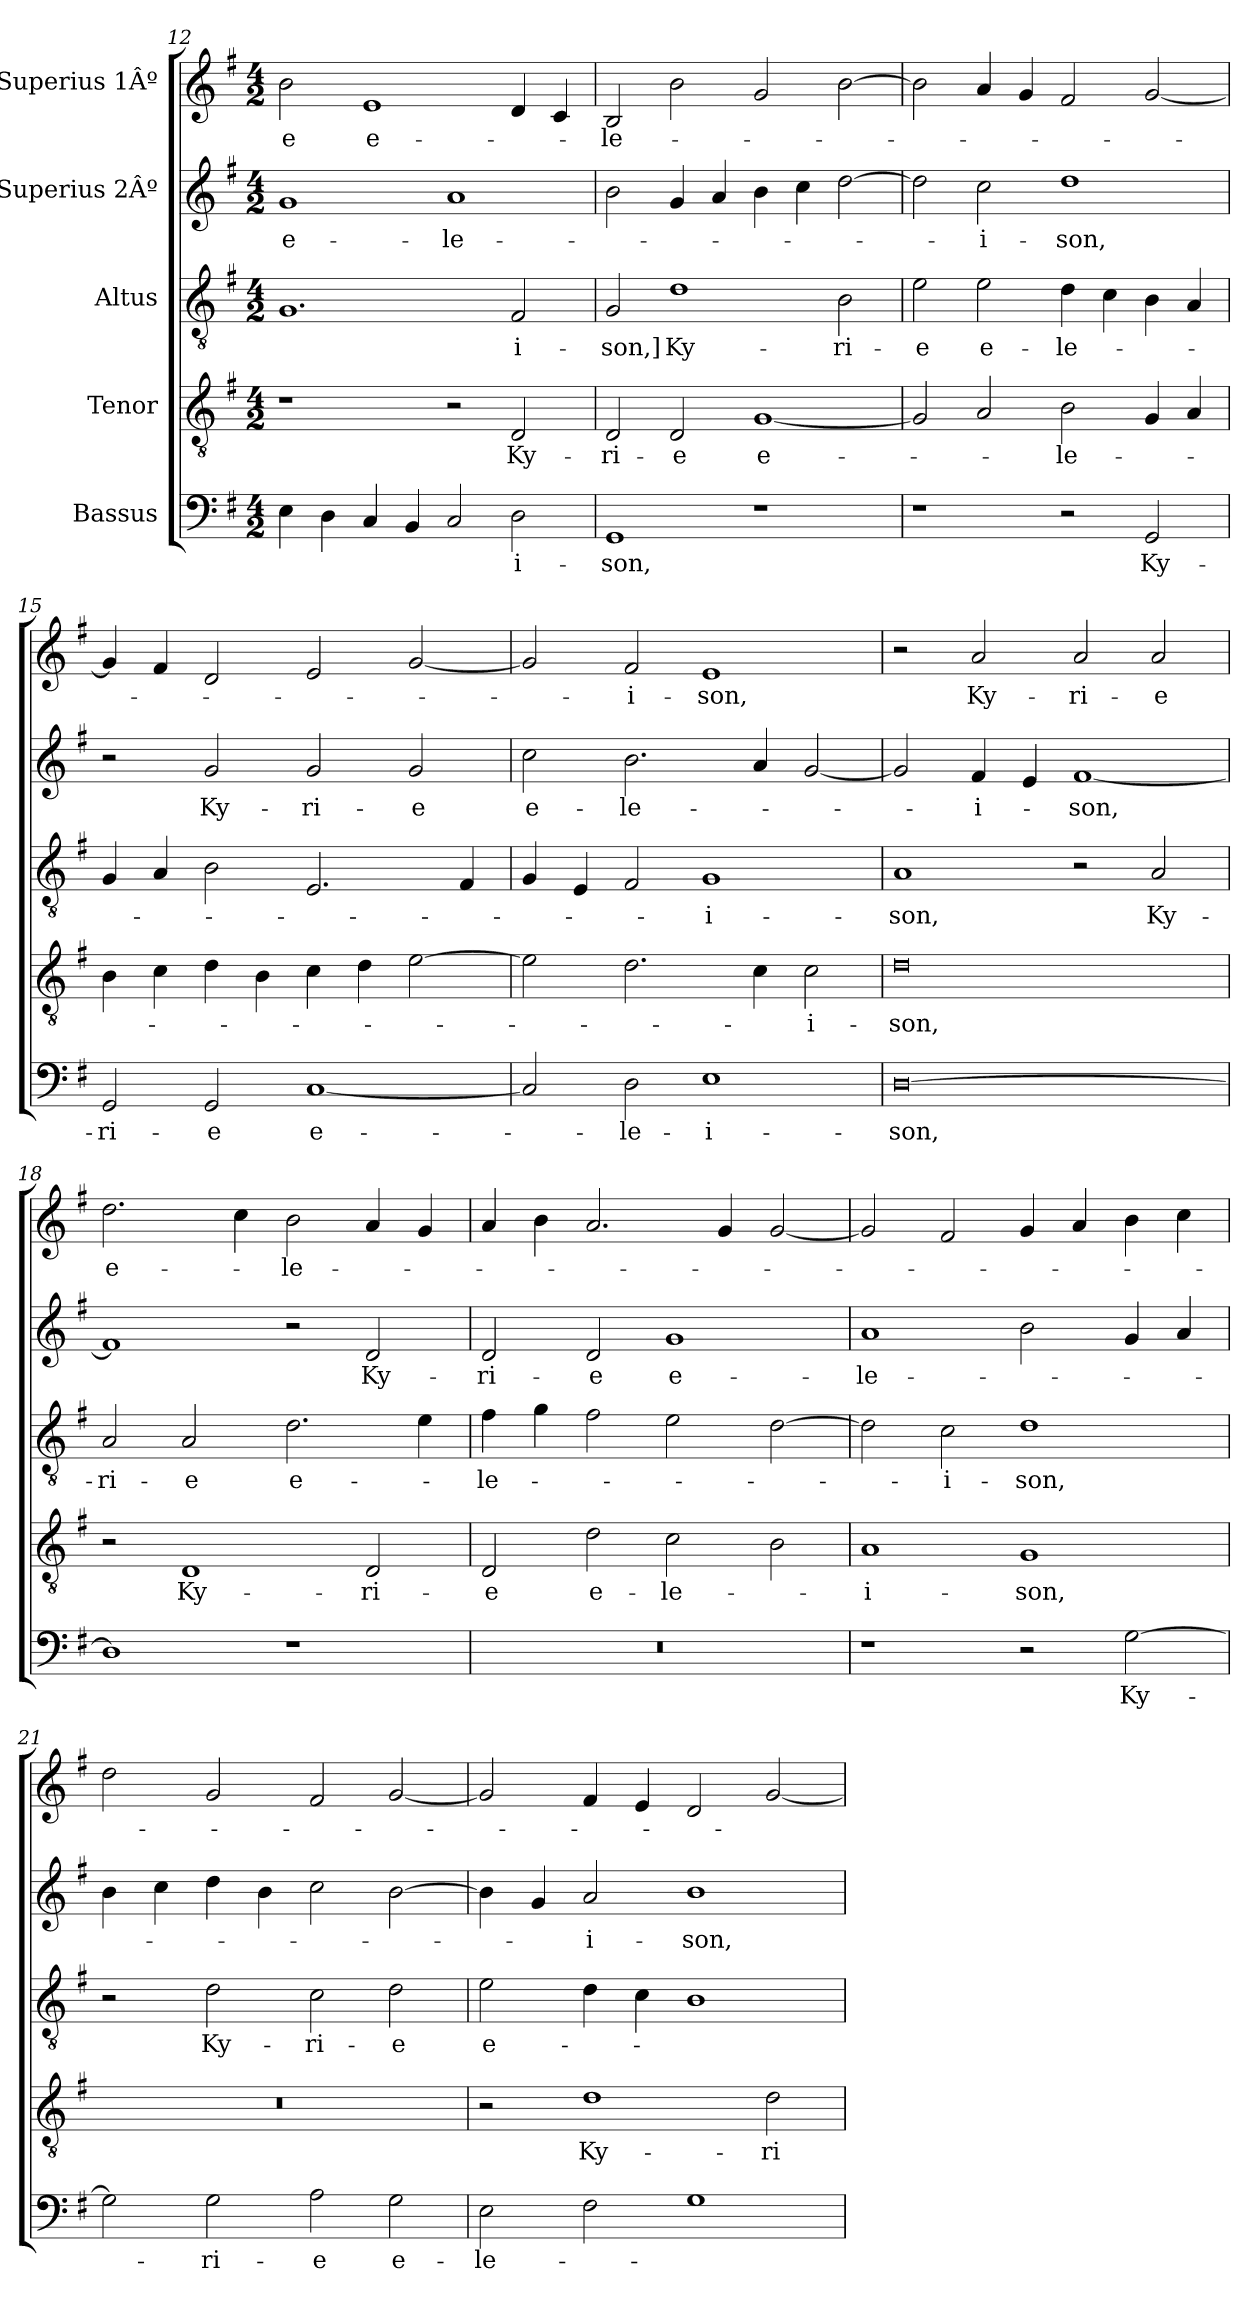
**kern	**text	**kern	**text	**kern	**text	**kern	**text	**kern	**text
*part5	*part5	*part4	*part4	*part3	*part3	*part2	*part2	*part1	*part1
*staff5	*staff5	*staff4	*staff4	*staff3	*staff3	*staff2	*staff2	*staff1	*staff1
*I"Bassus	*	*I"Tenor	*	*I"Altus	*	*I"Superius 2Âº	*	*I"Superius 1Âº	*
*clefF4	*	*clefGv2	*	*clefGv2	*	*clefG2	*	*clefG2	*
*k[f#]	*	*k[f#]	*	*k[f#]	*	*k[f#]	*	*k[f#]	*
*M4/2	*	*M4/2	*	*M4/2	*	*M4/2	*	*M4/2	*
=12	=12	=12	=12	=12	=12	=12	=12	=12	=12
4E\	.	1r	.	1.G/	.	1g/	e-	2b\	-e
4D\	.	.	.	.	.	.	.	.	.
4C/	.	.	.	.	.	.	.	1e/	e-
4BB/	.	.	.	.	.	.	.	.	.
2C/	.	2r	.	.	.	1a/	-le-	.	.
2D\	-i-	2D/	Ky-	2F#/	-i-	.	.	4d/	.
.	.	.	.	.	.	.	.	4c/	.
=13	=13	=13	=13	=13	=13	=13	=13	=13	=13
1GG/	-son,	2D/	-ri-	2G/	-son,]	2b\	.	2B/	-le-
.	.	2D/	-e	1d\	Ky-	4g/	.	2b\	.
.	.	.	.	.	.	4a/	.	.	.
1r	.	[1G/	e-	.	.	4b\	.	2g/	.
.	.	.	.	.	.	4cc\	.	.	.
.	.	.	.	2B\	-ri-	[2dd\	.	[2b\	.
=14	=14	=14	=14	=14	=14	=14	=14	=14	=14
1r	.	2G/]	.	2e\	-e	2dd\]	.	2b\]	.
.	.	2A/	.	2e\	e-	2cc\	-i-	4a/	.
.	.	.	.	.	.	.	.	4g/	.
2r	.	2B\	-le-	4d\	-le-	1dd\	-son,	2f#/	.
.	.	.	.	4c\	.	.	.	.	.
2GG/	Ky-	4G/	.	4B\	.	.	.	[2g/	.
.	.	4A/	.	4A/	.	.	.	.	.
=15	=15	=15	=15	=15	=15	=15	=15	=15	=15
2GG/	-ri-	4B\	.	4G/	.	2r	.	4g/]	.
.	.	4c\	.	4A/	.	.	.	4f#/	.
2GG/	-e	4d\	.	2B\	.	2g/	Ky-	2d/	.
.	.	4B\	.	.	.	.	.	.	.
[1C/	e-	4c\	.	2.E/	.	2g/	-ri-	2e/	.
.	.	4d\	.	.	.	.	.	.	.
.	.	[2e\	.	.	.	2g/	-e	[2g/	.
.	.	.	.	4F#/	.	.	.	.	.
=16	=16	=16	=16	=16	=16	=16	=16	=16	=16
2C/]	.	2e\]	.	4G/	.	2cc\	e-	2g/]	.
.	.	.	.	4E/	.	.	.	.	.
2D\	-le-	2.d\	.	2F#/	.	2.b\	-le-	2f#/	-i-
1E\	-i-	.	.	1G/	-i-	.	.	1e/	-son,
.	.	4c\	.	.	.	4a/	.	.	.
.	.	2c\	-i-	.	.	[2g/	.	.	.
=17	=17	=17	=17	=17	=17	=17	=17	=17	=17
[0D\	-son,	0d\	-son,	1A/	-son,	2g/]	.	2r	.
.	.	.	.	.	.	4f#/	-i-	2a/	Ky-
.	.	.	.	.	.	4e/	.	.	.
.	.	.	.	2r	.	[1f#/	-son,	2a/	-ri-
.	.	.	.	2A/	Ky-	.	.	2a/	-e
=18	=18	=18	=18	=18	=18	=18	=18	=18	=18
1D\]	.	2r	.	2A/	-ri-	1f#/]	.	2.dd\	e-
.	.	1D/	Ky-	2A/	-e	.	.	.	.
.	.	.	.	.	.	.	.	4cc\	.
1r	.	.	.	2.d\	e-	2r	.	2b\	-le-
.	.	2D/	-ri-	.	.	2d/	Ky-	4a/	.
.	.	.	.	4e\	.	.	.	4g/	.
=19	=19	=19	=19	=19	=19	=19	=19	=19	=19
0r	.	2D/	-e	4f#\	-le-	2d/	-ri-	4a/	.
.	.	.	.	4g\	.	.	.	4b\	.
.	.	2d\	e-	2f#\	.	2d/	-e	2.a/	.
.	.	2c\	-le-	2e\	.	1g/	e-	.	.
.	.	.	.	.	.	.	.	4g/	.
.	.	2B\	.	[2d\	.	.	.	[2g/	.
=20	=20	=20	=20	=20	=20	=20	=20	=20	=20
1r	.	1A/	-i-	2d\]	.	1a/	-le-	2g/]	.
.	.	.	.	2c\	-i-	.	.	2f#/	.
2r	.	1G/	-son,	1d\	-son,	2b\	.	4g/	.
.	.	.	.	.	.	.	.	4a/	.
[2G\	Ky-	.	.	.	.	4g/	.	4b\	.
.	.	.	.	.	.	4a/	.	4cc\	.
=21	=21	=21	=21	=21	=21	=21	=21	=21	=21
2G\]	.	0r	.	2r	.	4b\	.	2dd\	.
.	.	.	.	.	.	4cc\	.	.	.
2G\	-ri-	.	.	2d\	Ky-	4dd\	.	2g/	.
.	.	.	.	.	.	4b\	.	.	.
2A\	-e	.	.	2c\	-ri-	2cc\	.	2f#/	.
2G\	e-	.	.	2d\	-e	[2b\	.	[2g/	.
=22	=22	=22	=22	=22	=22	=22	=22	=22	=22
2E\	-le-	2r	.	2e\	e-	4b\]	.	2g/]	.
.	.	.	.	.	.	4g/	.	.	.
2F#\	.	1d\	Ky-	4d\	.	2a/	-i-	4f#/	.
.	.	.	.	4c\	.	.	.	4e/	.
1G\	.	.	.	1B\	.	1b\	-son,	2d/	.
.	.	2d\	-ri-	.	.	.	.	[2g/	.
=	=	=	=	=	=	=	=	=	=
*-	*-	*-	*-	*-	*-	*-	*-	*-	*-
